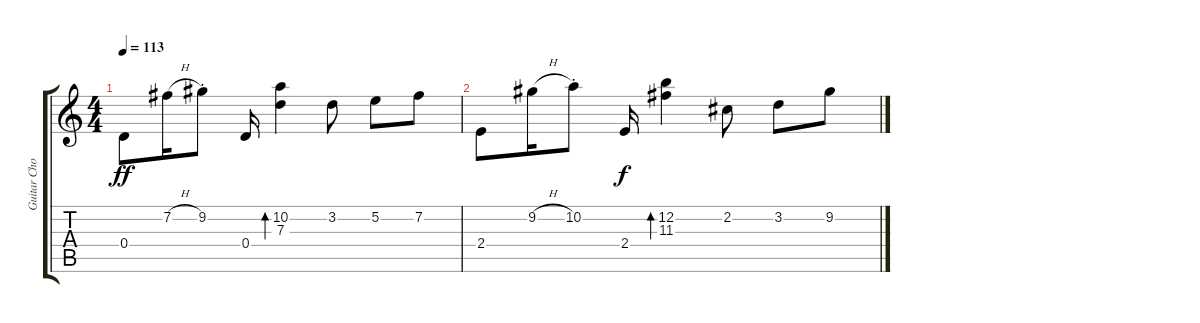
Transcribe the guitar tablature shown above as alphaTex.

\track ("Guitar Chords" "Guitar Cho") {instrument acousticguitarsteel}
\staff {score tabs}
\tuning (E4 B3 G3 D3 A2 E2) {hide}
\ts (4 4)
\tempo 113
\clef g2
\ks c
0.4.8{dy ff} 7.2{h}.16 9.2{st}.8 0.4.16 (10.2 7.3).4{bd 120} 3.2.8 5.2.8 7.2.8 |
2.4.8 9.2{h}.16 10.2{st}.8 2.4.16{dy f} (12.2 11.3).4{bd 240} 2.2.8 3.2.8 9.2.8
